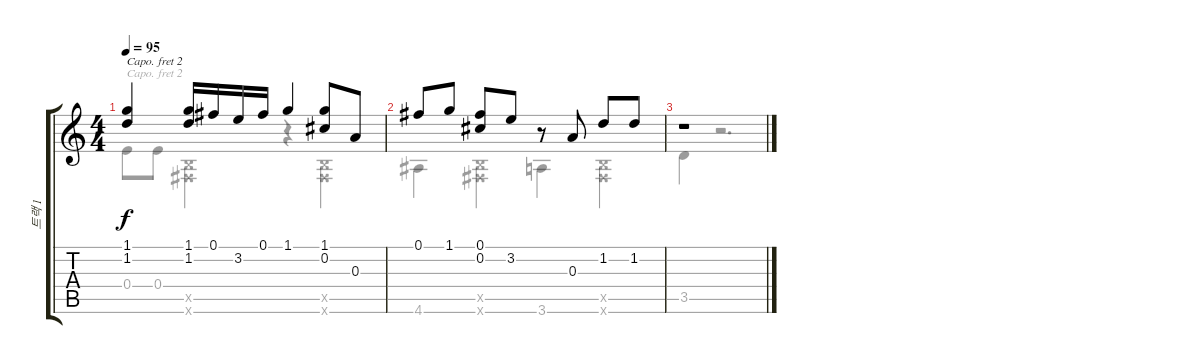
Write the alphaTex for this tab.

\track ("트랙 1" "트랙 1") {instrument acousticguitarsteel}
\staff {score tabs}
\capo 2
\tuning (E4 B3 G3 D3 A2 E2) {hide}
\voice
\ts (4 4)
\tempo 95
\clef g2
\ks c
(1.1 1.2).4{dy f} (1.1 1.2).16 0.1.16 3.2.16 0.1.16 1.1.4 (1.1 0.2).8 0.3.8 |
0.1.8 1.1.8 (0.1 0.2).8 3.2.8 r.8 0.3.8 1.2.8 1.2.8 |
r.1 |
|
\voice
\clef g2
\ottava regular
\simile none
\ks c
0.4.8{dy f} 0.4.8 (0.5{x} 0.6{x}).4 r.4 (0.5{x} 0.6{x}).4 |
4.6.4 (0.5{x} 0.6{x}).4 3.6.4 (0.5{x} 0.6{x}).4 |
3.5.4 r.2{d} |
|
